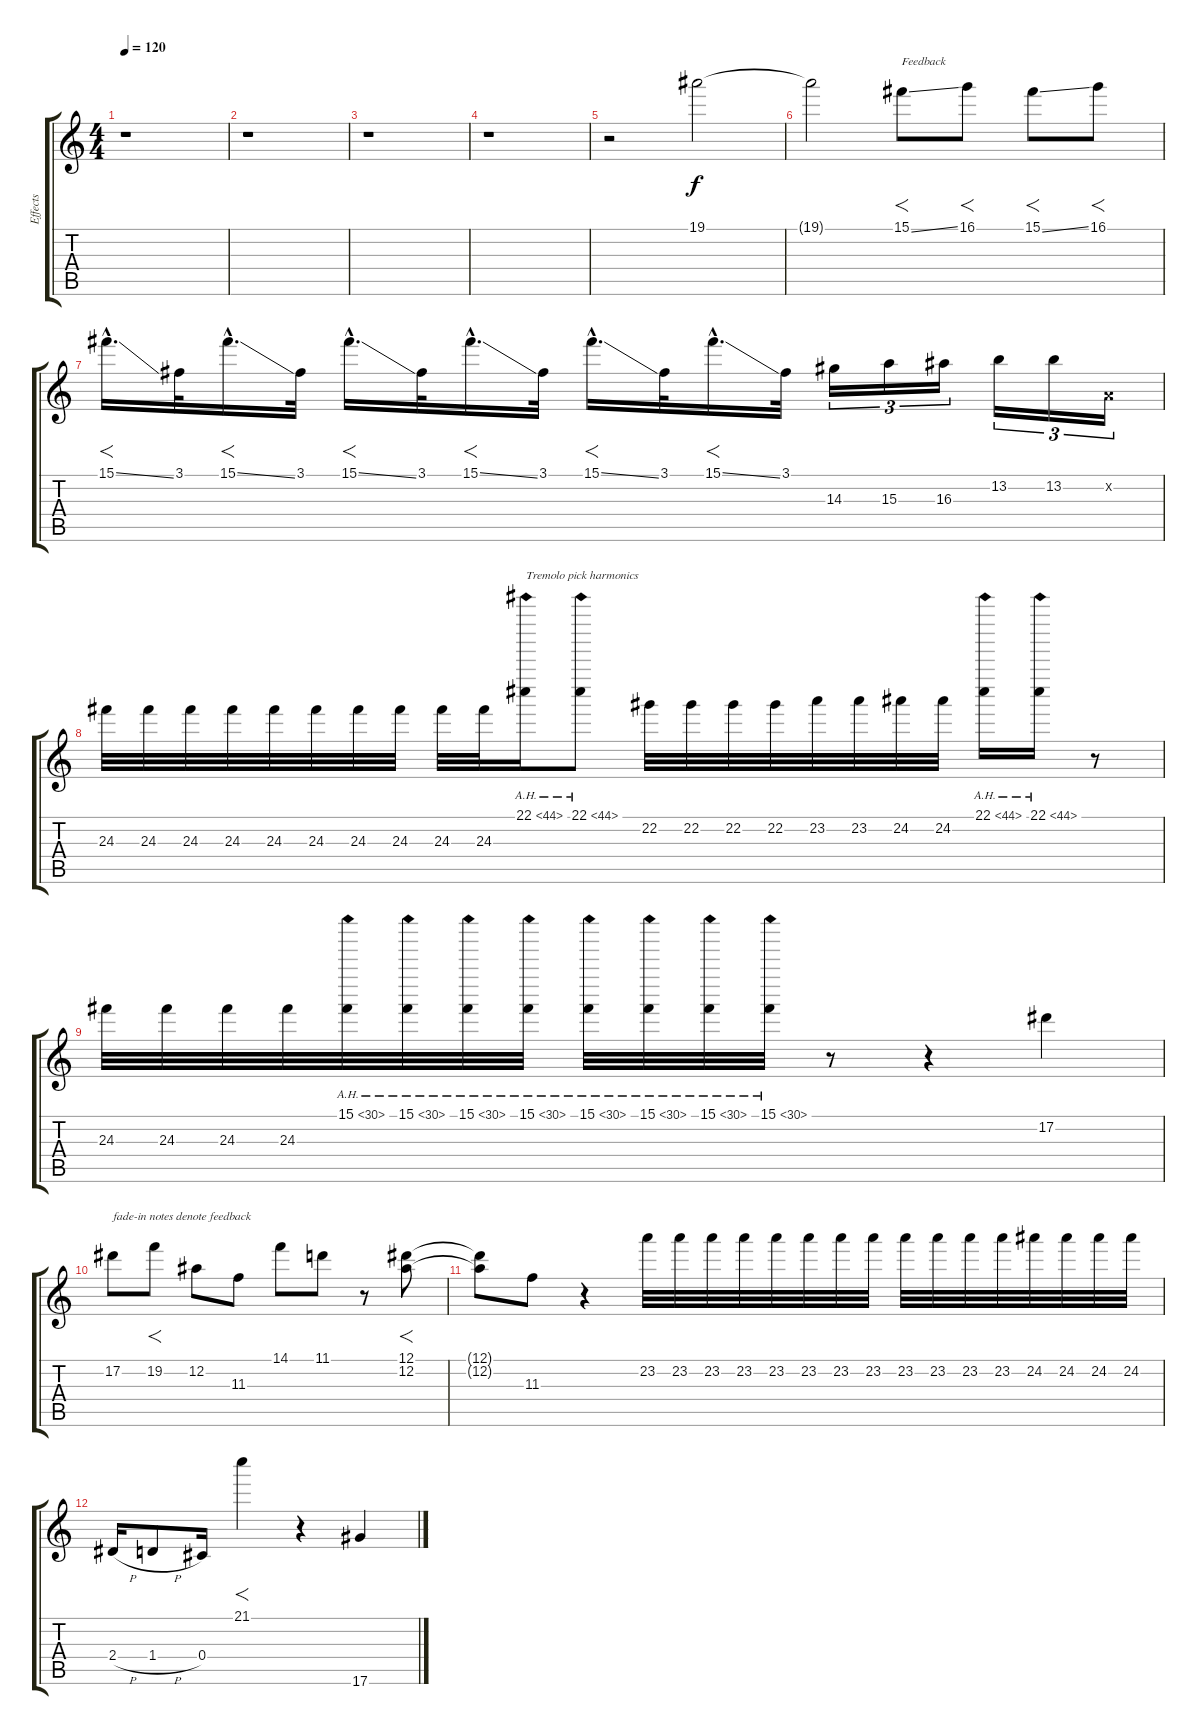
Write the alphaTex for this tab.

\track ("Effects" "Effects") {instrument overdrivenguitar}
\staff {score tabs}
\tuning (Eb4 Bb3 Gb3 Db3 Ab2 Eb2) {hide}
\ts (4 4)
\tempo 120
\clef g2
\ks c
r.1{dy f} |
r.1 |
r.1 |
r.1 |
r.2 19.1.2{volume 16 instrument guitarharmonics} |
19.1{t}.2 15.1{ss}.8{f txt "Feedback"} 16.1.8{f} 15.1{ss}.8{f} 16.1.8{f} |
15.1{ss hac}.16{f d} 3.1.32 15.1{ss hac}.16{f d} 3.1.32 15.1{ss hac}.16{f d} 3.1.32 15.1{ss hac}.16{f d} 3.1.32 15.1{ss hac}.16{f d} 3.1.32 15.1{ss hac}.16{f d} 3.1.32 14.3.16{tu (3 2) volume 11 instrument overdrivenguitar} 15.3.16{tu (3 2)} 16.3.16{tu (3 2)} 13.2.16{tu (3 2)} 13.2.16{tu (3 2)} -1.2{x}.16{tu (3 2)} |
24.3.32 24.3.32 24.3.32 24.3.32 24.3.32 24.3.32 24.3.32 24.3.32 24.3.32 24.3.32 22.1{ah 22}.16{txt "Tremolo pick harmonics" volume 16 instrument guitarharmonics} 22.1{ah 22}.8 22.2.32{volume 11 instrument overdrivenguitar} 22.2.32 22.2.32 22.2.32 23.2.32 23.2.32 24.2.32 24.2.32 22.1{ah 22}.16{volume 16 instrument guitarharmonics} 22.1{ah 22}.16 r.8 |
24.3.32{volume 8} 24.3.32 24.3.32 24.3.32 15.1{ah 15}.32 15.1{ah 15}.32 15.1{ah 15}.32 15.1{ah 15}.32 15.1{ah 15}.32 15.1{ah 15}.32 15.1{ah 15}.32 15.1{ah 15}.32 r.8 r.4 17.2.4{volume 9 instrument overdrivenguitar} |
17.2.8{txt "fade-in notes denote feedback"} 19.2.8{f} 12.2.8 11.3.8 14.1.8 11.1.8 r.8 (12.1 12.2).8{f} |
(12.1{t} 12.2{t}).8 11.3.8 r.4 23.2.32 23.2.32 23.2.32 23.2.32 23.2.32 23.2.32 23.2.32 23.2.32 23.2.32 23.2.32 23.2.32 23.2.32 24.2.32 24.2.32 24.2.32 24.2.32 |
2.4{h}.16 1.4{h}.8 0.4.16 21.1.4{f} r.4 17.6.4{volume 11}
